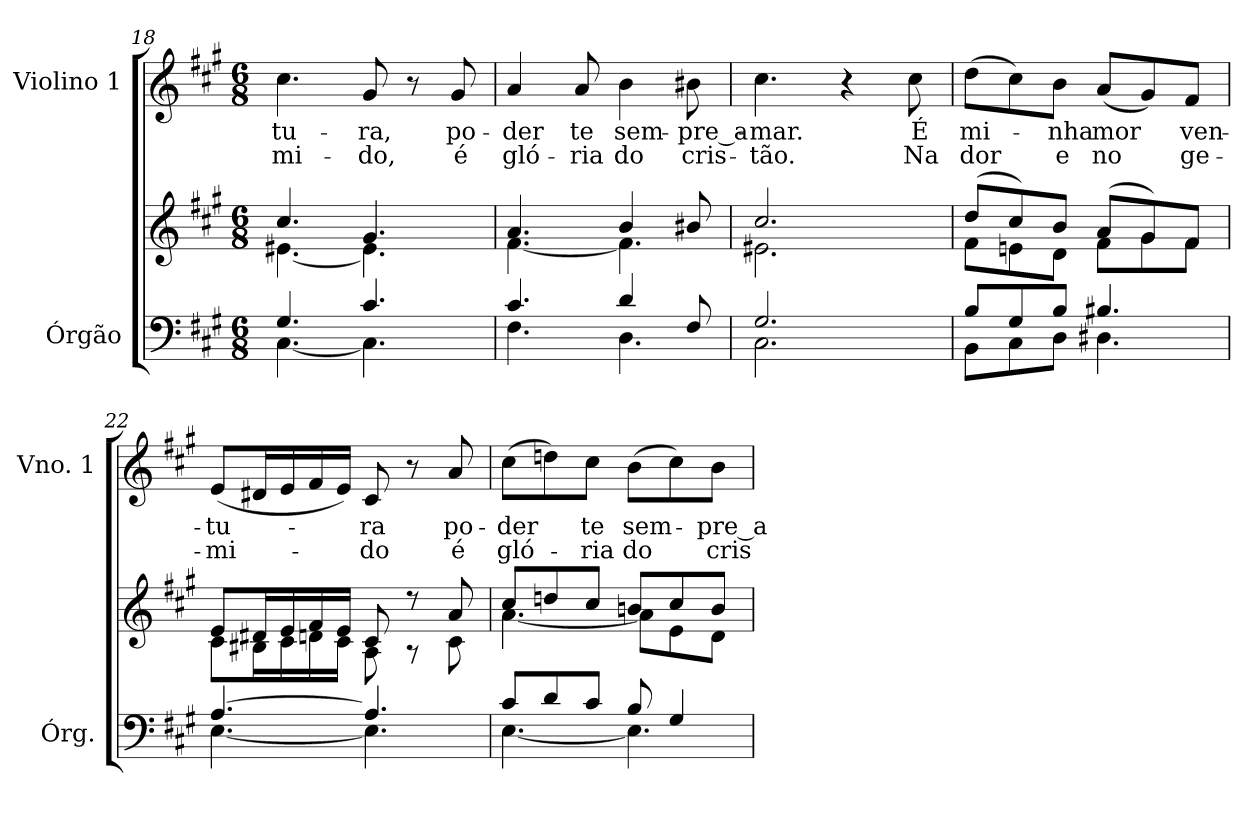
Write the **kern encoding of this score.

**kern	**kern	**kern	**text	**text
*part2	*part2	*part1	*part1	*part1
*staff3	*staff2	*staff1	*staff1	*staff1
*I"Órgão	*	*I"Violino 1	*	*
*I'Órg.	*	*I'Vno. 1	*	*
*clefF4	*clefG2	*clefG2	*	*
*k[f#c#g#]	*k[f#c#g#]	*k[f#c#g#]	*	*
*A:	*A:	*A:	*	*
*M6/8	*M6/8	*M6/8	*	*
=18	=18	=18	=18	=18
*^	*^	*	*	*
!	!	!	!	!	!LO:LY:b:color=#000000	!LO:LY:b:color=#000000
4.G#i/	[<4.C#i\	4.cc#i/	[<4.e#Xi\	4.cc#i\	-tu-	-mi-
!	!	!	!	!	!LO:LY:b:color=#000000	!LO:LY:b:color=#000000
4.c#i/	4.C#i\]	4.g#i/	4.e#i\]	8g#i/	-ra,	-do,
.	.	.	.	8r	.	.
!	!	!	!	!	!LO:LY:b:color=#000000	!LO:LY:b:color=#000000
.	.	.	.	8g#i/	po-	é
=19	=19	=19	=19	=19	=19	=19
!	!	!	!	!	!LO:LY:b:color=#000000	!LO:LY:b:color=#000000
4.c#i/	4.F#i\	4.ai/	[<4.f#i\	4ai/	-der	gló-
!	!	!	!	!	!LO:LY:b:color=#000000	!LO:LY:b:color=#000000
.	.	.	.	8ai/	te	-ria
!	!	!	!	!	!LO:LY:b:color=#000000	!LO:LY:b:color=#000000
4di/	4.Di\	4bi/	4.f#i\]	4bi\	sem-	do
!	!	!	!	!	!LO:LY:b:color=#000000	!LO:LY:b:color=#000000
8F#i/	.	8b#Xi/	.	8b#Xi\	-pre_a-	cris-
=20	=20	=20	=20	=20	=20	=20
!	!	!	!	!	!LO:LY:b:color=#000000	!LO:LY:b:color=#000000
2.G#i/	2.C#i\	2.cc#i/	2.e#Xi\	4.cc#i\	-mar.	-tão.
.	.	.	.	4r	.	.
!	!	!	!	!	!LO:LY:b:color=#000000	!LO:LY:b:color=#000000
.	.	.	.	8cc#i\	É	Na
!!LO:LB:g=z
=21	=21	=21	=21	=21	=21	=21
!	!	!	!	!	!LO:LY:b:color=#000000	!LO:LY:b:color=#000000
8Bi/L	8BBi\L	(8ddi/L	8f#i\L	(8ddi\L	mi-	dor
8G#i/	8C#i\	8cc#i/)	8eni\	8cc#i\)	.	.
!	!	!	!	!	!LO:LY:b:color=#000000	!LO:LY:b:color=#000000
8Bi/J	8Di\J	8bi/J	8di\J	8bi\J	-nha	e
!	!	!	!	!	!LO:LY:b:color=#000000	!LO:LY:b:color=#000000
4.B#Xi/	4.D#Xi\	(8ai/L	8f#i\L	(8ai/L	mor	no
.	.	8g#i/)	8g#i\	8g#i/)	.	.
!	!	!	!	!	!LO:LY:b:color=#000000	!LO:LY:b:color=#000000
.	.	8f#i/J	8f#i\J	8f#i/J	ven-	ge-
=22	=22	=22	=22	=22	=22	=22
!	!	!	!	!	!LO:LY:b:color=#000000	!LO:LY:b:color=#000000
[>4.Ai/	[<4.Ei\	8ei/L	8c#i\L	(8ei/L	-tu-	-mi-
.	.	16d#Xi/L	16B#Xi\L	16d#Xi/L	.	.
.	.	16ei/	16c#i\	16ei/	.	.
.	.	16f#i/	16dni\	16f#i/	.	.
.	.	16ei/JJ	16c#i\JJ	16ei/JJ)	.	.
!	!	!	!	!	!LO:LY:b:color=#000000	!LO:LY:b:color=#000000
4.Ai/]	4.Ei\]	8c#i/	8Ai\	8c#i/	-ra	-do
.	.	8r	8r	8r	.	.
!	!	!	!	!	!LO:LY:b:color=#000000	!LO:LY:b:color=#000000
.	.	8ai/	8c#i\	8ai/	po-	é
=23	=23	=23	=23	=23	=23	=23
!	!	!	!	!	!LO:LY:b:color=#000000	!LO:LY:b:color=#000000
8c#i/L	[<4.Ei\	8cc#i/L	[<4.ai\	(8cc#i\L	-der	gló-
8di/	.	8ddni/	.	8ddni\)	.	.
!	!	!	!	!	!LO:LY:b:color=#000000	!LO:LY:b:color=#000000
8c#i/J	.	8cc#i/J	.	8cc#i\J	te	-ria
!	!	!	!	!	!LO:LY:b:color=#000000	!LO:LY:b:color=#000000
8Bi/	4.Ei\]	8bni/L	8ai\L]	(8bi\L	sem-	do
4G#i/	.	8cc#i/	8ei\	8cc#i\)	.	.
!	!	!	!	!	!LO:LY:b:color=#000000	!LO:LY:b:color=#000000
.	.	8bi/J	8di\J	8bi\J	-pre_a-	cris-
*v	*v	*	*	*	*	*
*	*v	*v	*	*	*
=	=	=	=	=
*-	*-	*-	*-	*-
